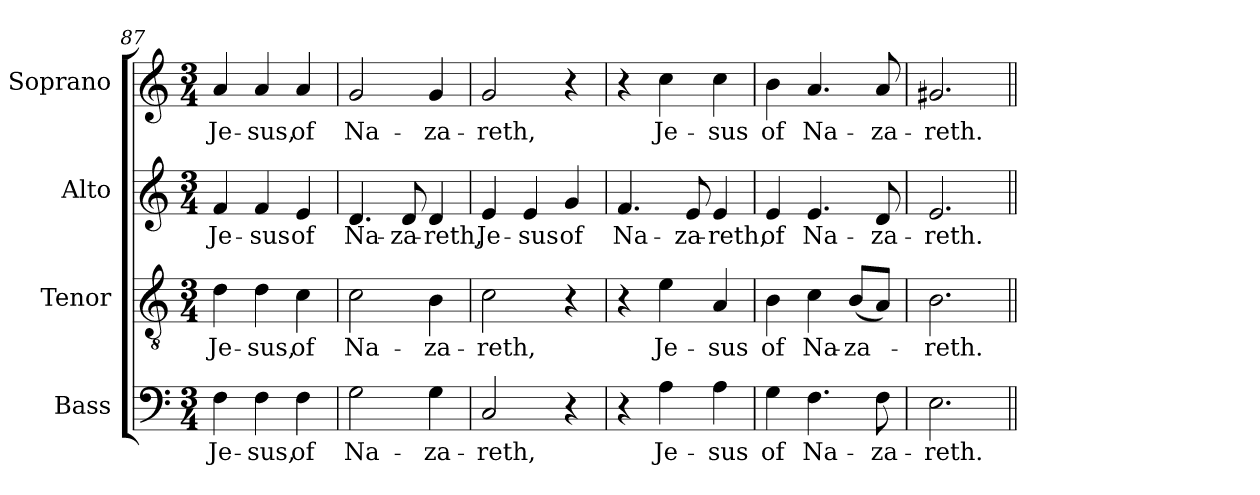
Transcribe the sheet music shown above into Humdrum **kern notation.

**kern	**text	**kern	**text	**kern	**text	**kern	**text
*part4	*part4	*part3	*part3	*part2	*part2	*part1	*part1
*staff4	*staff4	*staff3	*staff3	*staff2	*staff2	*staff1	*staff1
*I"Bass	*	*I"Tenor	*	*I"Alto	*	*I"Soprano	*
*clefF4	*	*clefGv2	*	*clefG2	*	*clefG2	*
*	*	*ITrd7c12	*	*	*	*	*
*k[]	*	*k[]	*	*k[]	*	*k[]	*
*C:	*	*C:	*	*C:	*	*C:	*
*M3/4	*	*M3/4	*	*M3/4	*	*M3/4	*
=87	=87	=87	=87	=87	=87	=87	=87
!	!LO:LY:b:color=#000000	!	!	!	!	!	!
!	!	!	!LO:LY:b:color=#000000	!	!	!	!
!	!	!	!	!	!LO:LY:b:color=#000000	!	!
!	!	!	!	!	!	!	!LO:LY:b:color=#000000
4Fi\	Je-	4Di\	Je-	4fi/	Je-	4ai/	Je-
!	!LO:LY:b:color=#000000	!	!	!	!	!	!
!	!	!	!LO:LY:b:color=#000000	!	!	!	!
!	!	!	!	!	!LO:LY:b:color=#000000	!	!
!	!	!	!	!	!	!	!LO:LY:b:color=#000000
4Fi\	-sus,	4Di\	-sus,	4fi/	-sus	4ai/	-sus,
!	!LO:LY:b:color=#000000	!	!	!	!	!	!
!	!	!	!LO:LY:b:color=#000000	!	!	!	!
!	!	!	!	!	!LO:LY:b:color=#000000	!	!
!	!	!	!	!	!	!	!LO:LY:b:color=#000000
4Fi\	of	4Ci\	of	4ei/	of	4ai/	of
=88	=88	=88	=88	=88	=88	=88	=88
!	!LO:LY:b:color=#000000	!	!	!	!	!	!
!	!	!	!LO:LY:b:color=#000000	!	!	!	!
!	!	!	!	!	!LO:LY:b:color=#000000	!	!
!	!	!	!	!	!	!	!LO:LY:b:color=#000000
2Gi\	Na-	2Ci\	Na-	4.di/	Na-	2gi/	Na-
!	!	!	!	!	!LO:LY:b:color=#000000	!	!
.	.	.	.	8di/	-za-	.	.
!	!LO:LY:b:color=#000000	!	!	!	!	!	!
!	!	!	!LO:LY:b:color=#000000	!	!	!	!
!	!	!	!	!	!LO:LY:b:color=#000000	!	!
!	!	!	!	!	!	!	!LO:LY:b:color=#000000
4Gi\	-za-	4BBi\	-za-	4di/	-reth,	4gi/	-za-
=89	=89	=89	=89	=89	=89	=89	=89
!	!LO:LY:b:color=#000000	!	!	!	!	!	!
!	!	!	!LO:LY:b:color=#000000	!	!	!	!
!	!	!	!	!	!LO:LY:b:color=#000000	!	!
!	!	!	!	!	!	!	!LO:LY:b:color=#000000
2Ci/	-reth,	2Ci\	-reth,	4ei/	Je-	2gi/	-reth,
!	!	!	!	!	!LO:LY:b:color=#000000	!	!
.	.	.	.	4ei/	-sus	.	.
!	!	!	!	!	!LO:LY:b:color=#000000	!	!
4r	.	4r	.	4gi/	of	4r	.
=90	=90	=90	=90	=90	=90	=90	=90
!	!	!	!	!	!LO:LY:b:color=#000000	!	!
4r	.	4r	.	4.fi/	Na-	4r	.
!	!LO:LY:b:color=#000000	!	!	!	!	!	!
!	!	!	!LO:LY:b:color=#000000	!	!	!	!
!	!	!	!	!	!	!	!LO:LY:b:color=#000000
4Ai\	Je-	4Ei\	Je-	.	.	4cci\	Je-
!	!	!	!	!	!LO:LY:b:color=#000000	!	!
.	.	.	.	8ei/	-za-	.	.
!	!LO:LY:b:color=#000000	!	!	!	!	!	!
!	!	!	!LO:LY:b:color=#000000	!	!	!	!
!	!	!	!	!	!LO:LY:b:color=#000000	!	!
!	!	!	!	!	!	!	!LO:LY:b:color=#000000
4Ai\	-sus	4AAi/	-sus	4ei/	-reth,	4cci\	-sus
=91	=91	=91	=91	=91	=91	=91	=91
!	!LO:LY:b:color=#000000	!	!	!	!	!	!
!	!	!	!LO:LY:b:color=#000000	!	!	!	!
!	!	!	!	!	!LO:LY:b:color=#000000	!	!
!	!	!	!	!	!	!	!LO:LY:b:color=#000000
4Gi\	of	4BBi\	of	4ei/	of	4bi\	of
!	!LO:LY:b:color=#000000	!	!	!	!	!	!
!	!	!	!LO:LY:b:color=#000000	!	!	!	!
!	!	!	!	!	!LO:LY:b:color=#000000	!	!
!	!	!	!	!	!	!	!LO:LY:b:color=#000000
4.Fi\	Na-	4Ci\	Na-	4.ei/	Na-	4.ai/	Na-
!	!	!	!LO:LY:b:color=#000000	!	!	!	!
.	.	(8BBi/L	-za-	.	.	.	.
!	!LO:LY:b:color=#000000	!	!	!	!	!	!
!	!	!	!	!	!LO:LY:b:color=#000000	!	!
!	!	!	!	!	!	!	!LO:LY:b:color=#000000
8Fi\	-za-	8AAi/J)	.	8di/	-za-	8ai/	-za-
=92	=92	=92	=92	=92	=92	=92	=92
!	!LO:LY:b:color=#000000	!	!	!	!	!	!
!	!	!	!LO:LY:b:color=#000000	!	!	!	!
!	!	!	!	!	!LO:LY:b:color=#000000	!	!
!	!	!	!	!	!	!	!LO:LY:b:color=#000000
2.Ei\	-reth.	2.BBi\	-reth.	2.ei/	-reth.	2.g#Xi/	-reth.
=||	=||	=||	=||	=||	=||	=||	=||
*-	*-	*-	*-	*-	*-	*-	*-
